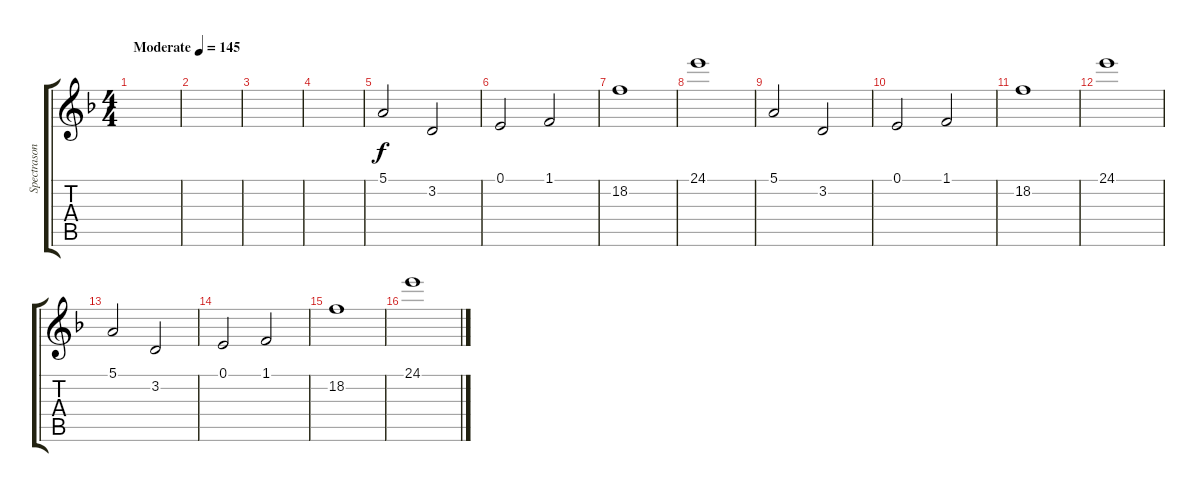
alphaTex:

\track ("Spectrasonics Omnisphere" "Spectrason") {instrument tremolostrings}
\staff {score tabs}
\tuning (E4 B3 G3 D3 A2 E2) {hide}
\ts (4 4)
\tempo (145 "Moderate")
\clef g2
\ks f
|
|
|
|
5.1.2 3.2.2 |
0.1.2 1.1.2 |
18.2.1 |
24.1.1 |
5.1.2 3.2.2 |
0.1.2 1.1.2 |
18.2.1 |
24.1.1 |
5.1.2 3.2.2 |
0.1.2 1.1.2 |
18.2.1 |
24.1.1
